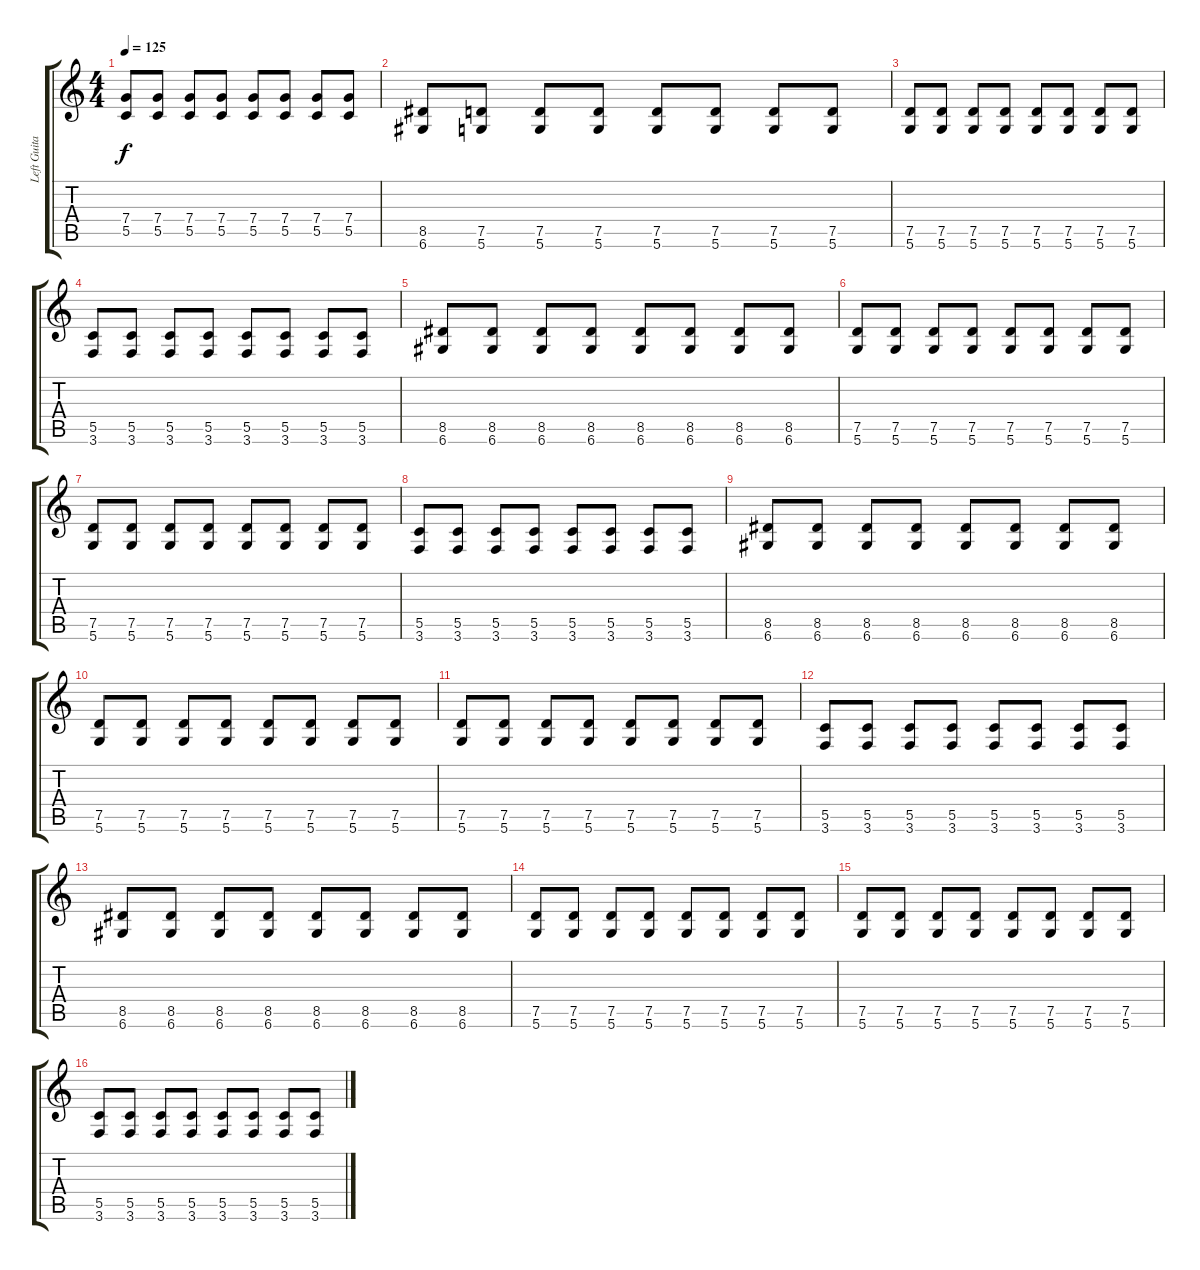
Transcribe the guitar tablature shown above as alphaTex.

\track ("Left Guitar" "Left Guita") {instrument distortionguitar}
\staff {score tabs}
\tuning (D4 A3 F3 C3 G2 D2) {hide}
\ts (4 4)
\tempo 125
\clef g2
\ks c
(7.4 5.5).8{dy f} (7.4 5.5).8 (7.4 5.5).8 (7.4 5.5).8 (7.4 5.5).8 (7.4 5.5).8 (7.4 5.5).8 (7.4 5.5).8 |
(8.5 6.6).8 (7.5 5.6).8 (7.5 5.6).8 (7.5 5.6).8 (7.5 5.6).8 (7.5 5.6).8 (7.5 5.6).8 (7.5 5.6).8 |
(7.5 5.6).8 (7.5 5.6).8 (7.5 5.6).8 (7.5 5.6).8 (7.5 5.6).8 (7.5 5.6).8 (7.5 5.6).8 (7.5 5.6).8 |
(5.5 3.6).8 (5.5 3.6).8 (5.5 3.6).8 (5.5 3.6).8 (5.5 3.6).8 (5.5 3.6).8 (5.5 3.6).8 (5.5 3.6).8 |
(8.5 6.6).8 (8.5 6.6).8 (8.5 6.6).8 (8.5 6.6).8 (8.5 6.6).8 (8.5 6.6).8 (8.5 6.6).8 (8.5 6.6).8 |
(7.5 5.6).8 (7.5 5.6).8 (7.5 5.6).8 (7.5 5.6).8 (7.5 5.6).8 (7.5 5.6).8 (7.5 5.6).8 (7.5 5.6).8 |
(7.5 5.6).8 (7.5 5.6).8 (7.5 5.6).8 (7.5 5.6).8 (7.5 5.6).8 (7.5 5.6).8 (7.5 5.6).8 (7.5 5.6).8 |
(5.5 3.6).8 (5.5 3.6).8 (5.5 3.6).8 (5.5 3.6).8 (5.5 3.6).8 (5.5 3.6).8 (5.5 3.6).8 (5.5 3.6).8 |
(8.5 6.6).8 (8.5 6.6).8 (8.5 6.6).8 (8.5 6.6).8 (8.5 6.6).8 (8.5 6.6).8 (8.5 6.6).8 (8.5 6.6).8 |
(7.5 5.6).8 (7.5 5.6).8 (7.5 5.6).8 (7.5 5.6).8 (7.5 5.6).8 (7.5 5.6).8 (7.5 5.6).8 (7.5 5.6).8 |
(7.5 5.6).8 (7.5 5.6).8 (7.5 5.6).8 (7.5 5.6).8 (7.5 5.6).8 (7.5 5.6).8 (7.5 5.6).8 (7.5 5.6).8 |
(5.5 3.6).8 (5.5 3.6).8 (5.5 3.6).8 (5.5 3.6).8 (5.5 3.6).8 (5.5 3.6).8 (5.5 3.6).8 (5.5 3.6).8 |
(8.5 6.6).8 (8.5 6.6).8 (8.5 6.6).8 (8.5 6.6).8 (8.5 6.6).8 (8.5 6.6).8 (8.5 6.6).8 (8.5 6.6).8 |
(7.5 5.6).8 (7.5 5.6).8 (7.5 5.6).8 (7.5 5.6).8 (7.5 5.6).8 (7.5 5.6).8 (7.5 5.6).8 (7.5 5.6).8 |
(7.5 5.6).8 (7.5 5.6).8 (7.5 5.6).8 (7.5 5.6).8 (7.5 5.6).8 (7.5 5.6).8 (7.5 5.6).8 (7.5 5.6).8 |
(5.5 3.6).8 (5.5 3.6).8 (5.5 3.6).8 (5.5 3.6).8 (5.5 3.6).8 (5.5 3.6).8 (5.5 3.6).8 (5.5 3.6).8
